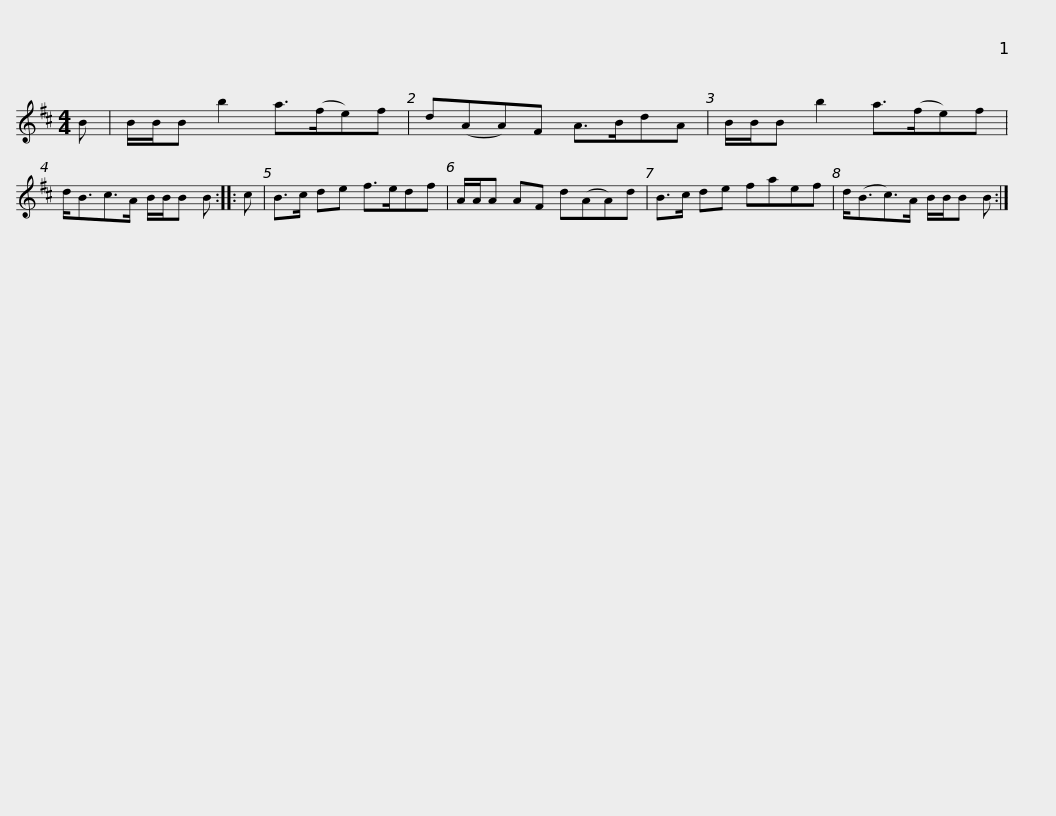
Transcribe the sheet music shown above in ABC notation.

X:1
L:1/8
M:4/4
I:linebreak $
K:Bmin
V:1 treble
V:1
 B | B/B/B b2 a>(fe)f | d(AA)F A>BdA | B/B/B b2 a>(fe)f | d<Bc>A B/B/B B :: %5
 c |$ B>c de f>edf | A/A/A AF d(AA)d | B>c de faef | d<(Bc>)A B/B/B B :| %10
